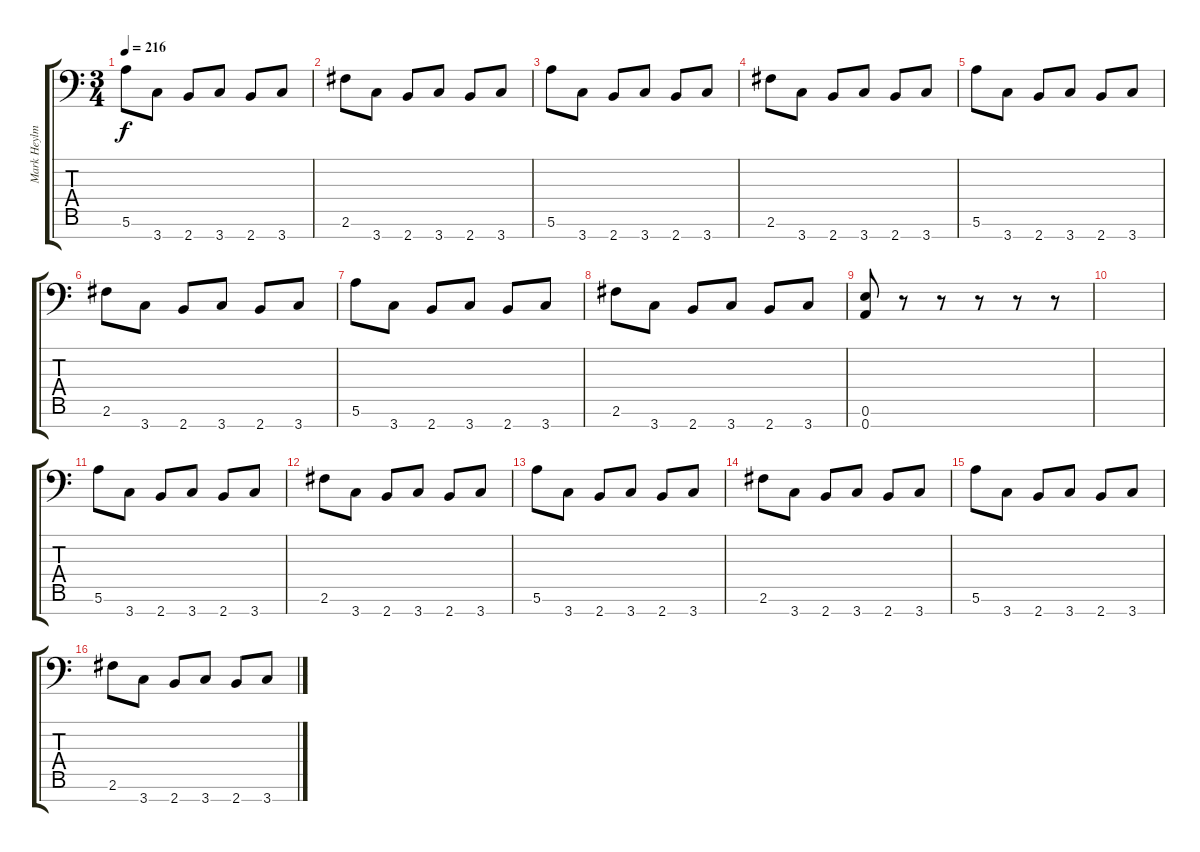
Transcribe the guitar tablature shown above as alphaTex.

\track ("Mark Heylmun" "Mark Heylm") {instrument distortionguitar}
\staff {score tabs}
\tuning (E4 B3 G3 D3 A2 E2 A1) {hide}
\ts (3 4)
\tempo 216
\clef f4
\ks c
5.6.8{dy f} 3.7.8 2.7.8 3.7.8 2.7.8 3.7.8 |
2.6.8 3.7.8 2.7.8 3.7.8 2.7.8 3.7.8 |
5.6.8 3.7.8 2.7.8 3.7.8 2.7.8 3.7.8 |
2.6.8 3.7.8 2.7.8 3.7.8 2.7.8 3.7.8 |
5.6.8 3.7.8 2.7.8 3.7.8 2.7.8 3.7.8 |
2.6.8 3.7.8 2.7.8 3.7.8 2.7.8 3.7.8 |
5.6.8 3.7.8 2.7.8 3.7.8 2.7.8 3.7.8 |
2.6.8 3.7.8 2.7.8 3.7.8 2.7.8 3.7.8 |
(0.6 0.7).8 r.8 r.8 r.8 r.8 r.8 |
|
5.6.8 3.7.8 2.7.8 3.7.8 2.7.8 3.7.8 |
2.6.8 3.7.8 2.7.8 3.7.8 2.7.8 3.7.8 |
5.6.8 3.7.8 2.7.8 3.7.8 2.7.8 3.7.8 |
2.6.8 3.7.8 2.7.8 3.7.8 2.7.8 3.7.8 |
5.6.8 3.7.8 2.7.8 3.7.8 2.7.8 3.7.8 |
2.6.8 3.7.8 2.7.8 3.7.8 2.7.8 3.7.8
